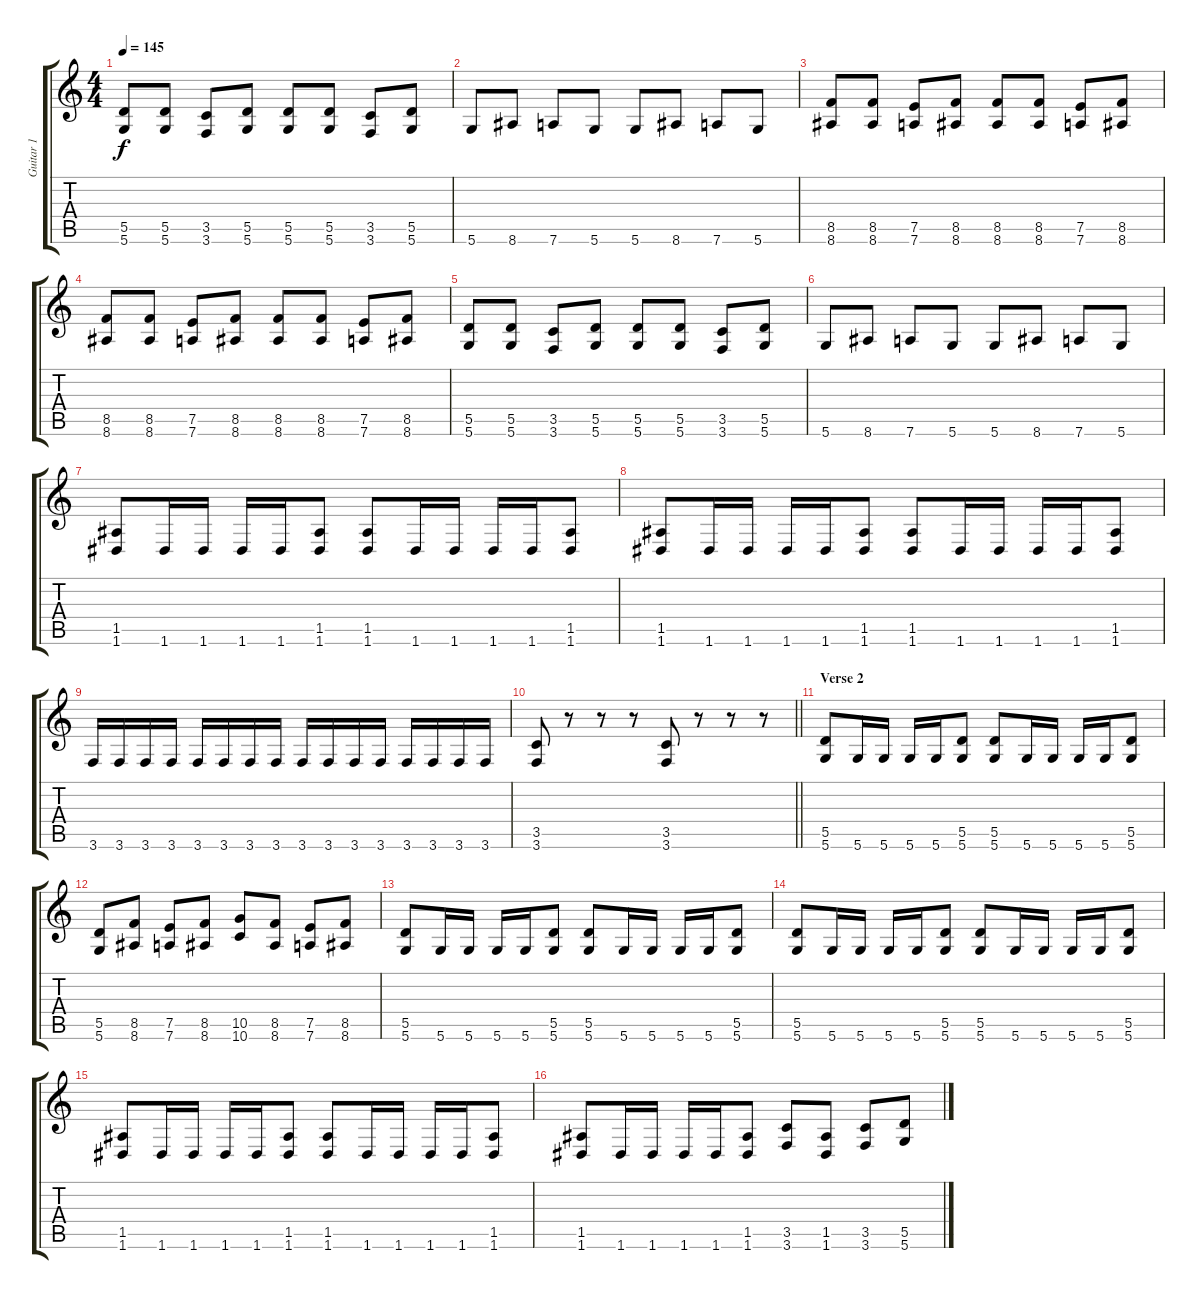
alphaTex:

\track ("Guitar 1" "Guitar 1") {instrument distortionguitar}
\staff {score tabs}
\tuning (E4 B3 G3 D3 A2 D2) {hide}
\ts (4 4)
\tempo 145
\clef g2
\ks c
(5.5 5.6).8{dy f} (5.5 5.6).8 (3.5 3.6).8 (5.5 5.6).8 (5.5 5.6).8 (5.5 5.6).8 (3.5 3.6).8 (5.5 5.6).8 |
5.6.8 8.6.8 7.6.8 5.6.8 5.6.8 8.6.8 7.6.8 5.6.8 |
(8.5 8.6).8 (8.5 8.6).8 (7.5 7.6).8 (8.5 8.6).8 (8.5 8.6).8 (8.5 8.6).8 (7.5 7.6).8 (8.5 8.6).8 |
(8.5 8.6).8 (8.5 8.6).8 (7.5 7.6).8 (8.5 8.6).8 (8.5 8.6).8 (8.5 8.6).8 (7.5 7.6).8 (8.5 8.6).8 |
(5.5 5.6).8 (5.5 5.6).8 (3.5 3.6).8 (5.5 5.6).8 (5.5 5.6).8 (5.5 5.6).8 (3.5 3.6).8 (5.5 5.6).8 |
5.6.8 8.6.8 7.6.8 5.6.8 5.6.8 8.6.8 7.6.8 5.6.8 |
(1.5 1.6).8 1.6.16 1.6.16 1.6.16 1.6.16 (1.5 1.6).8 (1.5 1.6).8 1.6.16 1.6.16 1.6.16 1.6.16 (1.5 1.6).8 |
(1.5 1.6).8 1.6.16 1.6.16 1.6.16 1.6.16 (1.5 1.6).8 (1.5 1.6).8 1.6.16 1.6.16 1.6.16 1.6.16 (1.5 1.6).8 |
3.6.16 3.6.16 3.6.16 3.6.16 3.6.16 3.6.16 3.6.16 3.6.16 3.6.16 3.6.16 3.6.16 3.6.16 3.6.16 3.6.16 3.6.16 3.6.16 |
\barLineRight lightlight
(3.5 3.6).8 r.8 r.8 r.8 (3.5 3.6).8 r.8 r.8 r.8 |
\section ("" "Verse 2")
(5.5 5.6).8 5.6.16 5.6.16 5.6.16 5.6.16 (5.5 5.6).8 (5.5 5.6).8 5.6.16 5.6.16 5.6.16 5.6.16 (5.5 5.6).8 |
(5.5 5.6).8 (8.5 8.6).8 (7.5 7.6).8 (8.5 8.6).8 (10.5 10.6).8 (8.5 8.6).8 (7.5 7.6).8 (8.5 8.6).8 |
(5.5 5.6).8 5.6.16 5.6.16 5.6.16 5.6.16 (5.5 5.6).8 (5.5 5.6).8 5.6.16 5.6.16 5.6.16 5.6.16 (5.5 5.6).8 |
(5.5 5.6).8 5.6.16 5.6.16 5.6.16 5.6.16 (5.5 5.6).8 (5.5 5.6).8 5.6.16 5.6.16 5.6.16 5.6.16 (5.5 5.6).8 |
(1.5 1.6).8 1.6.16 1.6.16 1.6.16 1.6.16 (1.5 1.6).8 (1.5 1.6).8 1.6.16 1.6.16 1.6.16 1.6.16 (1.5 1.6).8 |
(1.5 1.6).8 1.6.16 1.6.16 1.6.16 1.6.16 (1.5 1.6).8 (3.5 3.6).8 (1.5 1.6).8 (3.5 3.6).8 (5.5 5.6).8
